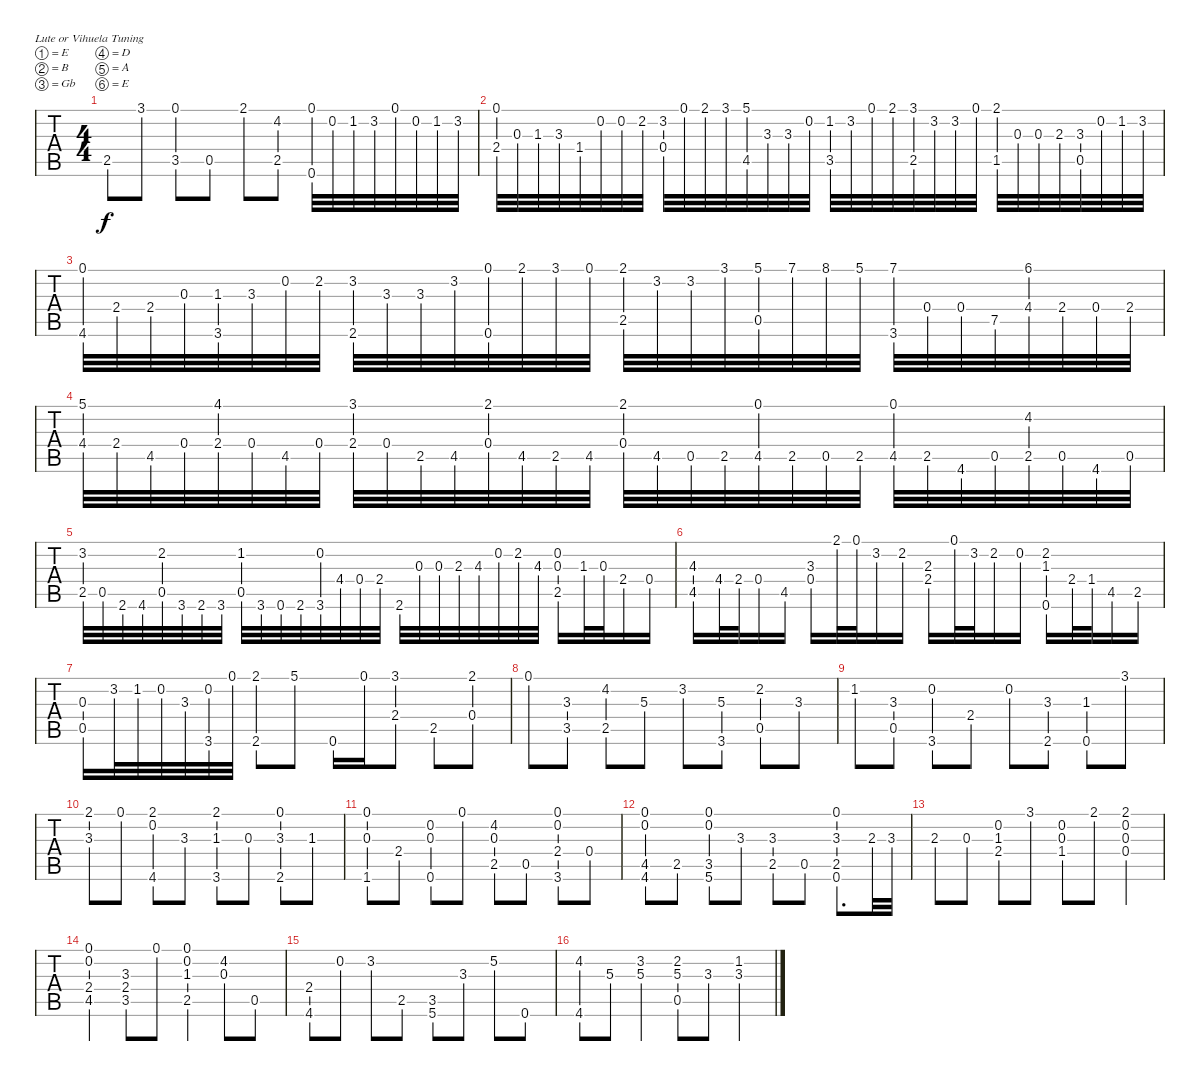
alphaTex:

\bracketExtendMode groupsimilarinstruments
\singleTrackTrackNamePolicy hidden
\multiTrackTrackNamePolicy hidden
\firstSystemTrackNameOrientation horizontal
\otherSystemsTrackNameOrientation horizontal
\track ("Guitar Standard" "Guitar Sta") {instrument acousticguitarsteel}
\staff {tabs}
\tuning (E4 B3 Gb3 D3 A2 E2)
\ts (4 4)
\tempo (120 hide)
\clef g2
\ks c
2.5.8{dy f} 3.1.8 (0.1 3.5).8 0.5.8 2.1.8 (4.2 2.5).8 (0.1 0.6).32 0.2.32 1.2.32 3.2.32 0.1.32 0.2.32 1.2.32 3.2.32 |
(0.1 2.4).32 0.3.32 1.3.32 3.3.32 1.4.32 0.2.32 0.2.32 2.2.32 (3.2 0.4).32 0.1.32 2.1.32 3.1.32 (5.1 4.5).32 3.3.32 3.3.32 0.2.32 (1.2 3.5).32 3.2.32 0.1.32 2.1.32 (3.1 2.5).32 3.2.32 3.2.32 0.1.32 (2.1 1.5).32 0.3.32 0.3.32 2.3.32 (3.3 0.5).32 0.2.32 1.2.32 3.2.32 |
(0.1 4.6).32 2.4.32 2.4.32 0.3.32 (3.6 1.3).32 3.3.32 0.2.32 2.2.32 (2.6 3.2).32 3.3.32 3.3.32 3.2.32 (0.1 0.6).32 2.1.32 3.1.32 0.1.32 (2.1 2.5).32 3.2.32 3.2.32 3.1.32 (5.1 0.5).32 7.1.32 8.1.32 5.1.32 (7.1 3.6).32 0.4.32 0.4.32 7.5.32 (4.4 6.1).32 2.4.32 0.4.32 2.4.32 |
(5.1 4.4).32 2.4.32 4.5.32 0.4.32 (4.1 2.4).32 0.4.32 4.5.32 0.4.32 (3.1 2.4).32 0.4.32 2.5.32 4.5.32 (2.1 0.4).32 4.5.32 2.5.32 4.5.32 (2.1 0.4).32 4.5.32 0.5.32 2.5.32 (0.1 4.5).32 2.5.32 0.5.32 2.5.32 (0.1 4.5).32 2.5.32 4.6.32 0.5.32 (4.2 2.5).32 0.5.32 4.6.32 0.5.32 |
(3.2 2.5).32 0.5.32 2.6.32 4.6.32 (2.2 0.5).32 3.6.32 2.6.32 3.6.32 (1.2 0.5).32 3.6.32 0.6.32 2.6.32 (0.2 3.6).32 4.4.32 0.4.32 2.4.32 2.6.32 0.3.32 0.3.32 2.3.32 4.3.32 0.2.32 2.2.32 4.3.32 (0.3 2.5 0.2).16 1.3.32 0.3.32 2.4.16 0.4.16 |
(4.3 4.5).16 4.4.32 2.4.32 0.4.16 4.5.16 (3.3 0.4).16 2.1.32 0.1.32 3.2.16 2.2.16 (2.3 2.4).16 0.1.32 3.2.32 2.2.16 0.2.16 (2.2 1.3 0.6).16 2.4.32 1.4.32 4.5.16 2.5.16 |
(0.3 0.5).16 3.2.32 1.2.32 0.2.32 3.3.32 (0.2 3.6).32 0.1.32 (2.1 2.6).8 5.1.8 0.6.16 0.1.16 (3.1 2.4).8 2.5.8 (2.1 0.4).8 |
0.1.8 (3.3 3.5).8 (4.2 2.5).8 5.3.8 3.2.8 (5.3 3.6).8 (2.2 0.5).8 3.3.8 |
1.2.8 (3.3 0.5).8 (0.2 3.6).8 2.4.8 0.2.8 (3.3 2.6).8 (1.3 0.6).8 3.1.8 |
(2.1 3.3).8 0.1.8 (2.1 0.2 4.6).8 3.3.8 (2.1 1.3 3.6).8 0.3.8 (0.1 3.3 2.6).8 1.3.8 |
(0.1 0.3 1.6).8 2.4.8 (0.2 0.3 0.6).8 0.1.8 (4.2 0.3 2.5).8 0.5.8 (0.1 0.2 2.4 3.6).8 0.4.8 |
(0.1 0.2 4.5 4.6).8 2.5.8 (0.1 0.2 3.5 5.6).8 3.3.8 (3.3 2.5).8 0.5.8 (0.1 3.3 2.5 0.6).8{d} 2.3.32 3.3.32 |
2.3.8 0.3.8 (0.2 1.3 2.4).8 3.1.8 (0.2 0.3 1.4).8 2.1.8 (2.1 0.2 0.3 0.4).4 |
(0.1 0.2 2.4 4.5).4 (3.3 2.4 3.5).8 0.1.8 (0.1 0.2 1.3 2.5).4 (4.2 0.3).8 0.5.8 |
(2.4 4.6).8 0.2.8 3.2.8 2.5.8 (3.5 5.6).8 3.3.8 5.2.8 0.6.8 |
(4.2 4.6).8 5.3.8 (3.2 5.3).4 (2.2 5.3 0.5).8 3.3.8 (1.2 3.3).4
